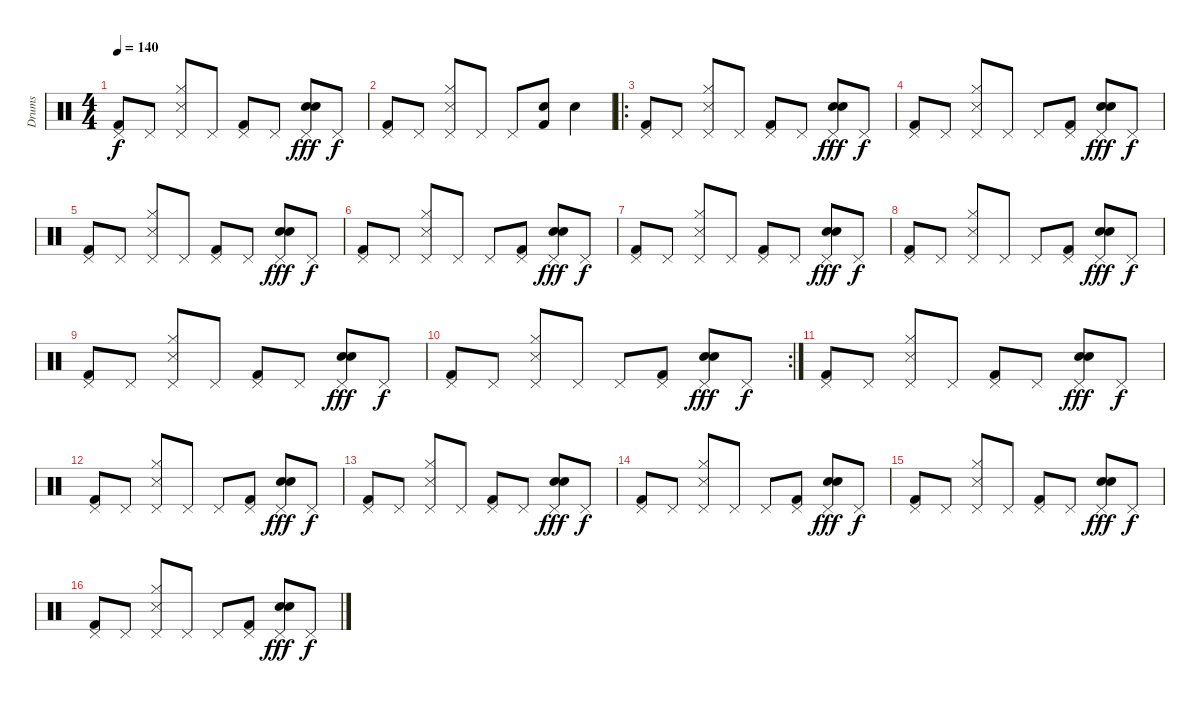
\track ("Drums" "Drums") {instrument percussion}
\staff {score}
\articulation defaults
\ts (4 4)
\tempo 140
\clef neutral
\ks c
("Pedal Hi-Hat (hit)" "Kick (hit) 2").8{dy f} "Pedal Hi-Hat (hit)".8 ("Pedal Hi-Hat (hit)" "Hi-Hat (closed)" "Snare (side stick) 3").8 "Pedal Hi-Hat (hit)".8 ("Pedal Hi-Hat (hit)" "Kick (hit) 2").8 "Pedal Hi-Hat (hit)".8 ("Pedal Hi-Hat (hit)" "Hand Clap (hit)" "Hand Clap (hit)").8{dy fff} "Pedal Hi-Hat (hit)".8{dy f} |
("Pedal Hi-Hat (hit)" "Kick (hit) 2").8 "Pedal Hi-Hat (hit)".8 ("Pedal Hi-Hat (hit)" "Hi-Hat (closed)" "Snare (side stick) 3").8 "Pedal Hi-Hat (hit)".8 "Pedal Hi-Hat (hit)".8 ("Electric Snare (hit)" "Kick (hit) 2").8 "Electric Snare (hit)".4 |
\ro
("Pedal Hi-Hat (hit)" "Kick (hit) 2").8 "Pedal Hi-Hat (hit)".8 ("Pedal Hi-Hat (hit)" "Hi-Hat (closed)" "Snare (side stick) 3").8 "Pedal Hi-Hat (hit)".8 ("Pedal Hi-Hat (hit)" "Kick (hit) 2").8 "Pedal Hi-Hat (hit)".8 ("Pedal Hi-Hat (hit)" "Electric Snare (hit)" "Hand Clap (hit)").8{dy fff} "Pedal Hi-Hat (hit)".8{dy f} |
("Pedal Hi-Hat (hit)" "Kick (hit) 2").8 "Pedal Hi-Hat (hit)".8 ("Pedal Hi-Hat (hit)" "Hi-Hat (closed)" "Snare (side stick) 3").8 "Pedal Hi-Hat (hit)".8 "Pedal Hi-Hat (hit)".8 ("Pedal Hi-Hat (hit)" "Kick (hit) 2").8 ("Pedal Hi-Hat (hit)" "Electric Snare (hit)" "Hand Clap (hit)").8{dy fff} "Pedal Hi-Hat (hit)".8{dy f} |
("Pedal Hi-Hat (hit)" "Kick (hit) 2").8 "Pedal Hi-Hat (hit)".8 ("Pedal Hi-Hat (hit)" "Hi-Hat (closed)" "Snare (side stick) 3").8 "Pedal Hi-Hat (hit)".8 ("Pedal Hi-Hat (hit)" "Kick (hit) 2").8 "Pedal Hi-Hat (hit)".8 ("Pedal Hi-Hat (hit)" "Electric Snare (hit)" "Hand Clap (hit)").8{dy fff} "Pedal Hi-Hat (hit)".8{dy f} |
("Pedal Hi-Hat (hit)" "Kick (hit) 2").8 "Pedal Hi-Hat (hit)".8 ("Pedal Hi-Hat (hit)" "Hi-Hat (closed)" "Snare (side stick) 3").8 "Pedal Hi-Hat (hit)".8 "Pedal Hi-Hat (hit)".8 ("Pedal Hi-Hat (hit)" "Kick (hit) 2").8 ("Pedal Hi-Hat (hit)" "Electric Snare (hit)" "Hand Clap (hit)").8{dy fff} "Pedal Hi-Hat (hit)".8{dy f} |
("Pedal Hi-Hat (hit)" "Kick (hit) 2").8 "Pedal Hi-Hat (hit)".8 ("Pedal Hi-Hat (hit)" "Hi-Hat (closed)" "Snare (side stick) 3").8 "Pedal Hi-Hat (hit)".8 ("Pedal Hi-Hat (hit)" "Kick (hit) 2").8 "Pedal Hi-Hat (hit)".8 ("Pedal Hi-Hat (hit)" "Electric Snare (hit)" "Hand Clap (hit)").8{dy fff} "Pedal Hi-Hat (hit)".8{dy f} |
("Pedal Hi-Hat (hit)" "Kick (hit) 2").8 "Pedal Hi-Hat (hit)".8 ("Pedal Hi-Hat (hit)" "Hi-Hat (closed)" "Snare (side stick) 3").8 "Pedal Hi-Hat (hit)".8 "Pedal Hi-Hat (hit)".8 ("Pedal Hi-Hat (hit)" "Kick (hit) 2").8 ("Pedal Hi-Hat (hit)" "Electric Snare (hit)" "Hand Clap (hit)").8{dy fff} "Pedal Hi-Hat (hit)".8{dy f} |
("Pedal Hi-Hat (hit)" "Kick (hit) 2").8 "Pedal Hi-Hat (hit)".8 ("Pedal Hi-Hat (hit)" "Hi-Hat (closed)" "Snare (side stick) 3").8 "Pedal Hi-Hat (hit)".8 ("Pedal Hi-Hat (hit)" "Kick (hit) 2").8 "Pedal Hi-Hat (hit)".8 ("Pedal Hi-Hat (hit)" "Electric Snare (hit)" "Hand Clap (hit)").8{dy fff} "Pedal Hi-Hat (hit)".8{dy f} |
\rc 2
("Pedal Hi-Hat (hit)" "Kick (hit) 2").8 "Pedal Hi-Hat (hit)".8 ("Pedal Hi-Hat (hit)" "Hi-Hat (closed)" "Snare (side stick) 3").8 "Pedal Hi-Hat (hit)".8 "Pedal Hi-Hat (hit)".8 ("Pedal Hi-Hat (hit)" "Kick (hit) 2").8 ("Pedal Hi-Hat (hit)" "Electric Snare (hit)" "Hand Clap (hit)").8{dy fff} "Pedal Hi-Hat (hit)".8{dy f} |
("Pedal Hi-Hat (hit)" "Kick (hit) 2").8 "Pedal Hi-Hat (hit)".8 ("Pedal Hi-Hat (hit)" "Hi-Hat (closed)" "Snare (side stick) 3").8 "Pedal Hi-Hat (hit)".8 ("Pedal Hi-Hat (hit)" "Kick (hit) 2").8 "Pedal Hi-Hat (hit)".8 ("Pedal Hi-Hat (hit)" "Electric Snare (hit)" "Hand Clap (hit)").8{dy fff} "Pedal Hi-Hat (hit)".8{dy f} |
("Pedal Hi-Hat (hit)" "Kick (hit) 2").8 "Pedal Hi-Hat (hit)".8 ("Pedal Hi-Hat (hit)" "Hi-Hat (closed)" "Snare (side stick) 3").8 "Pedal Hi-Hat (hit)".8 "Pedal Hi-Hat (hit)".8 ("Pedal Hi-Hat (hit)" "Kick (hit) 2").8 ("Pedal Hi-Hat (hit)" "Electric Snare (hit)" "Hand Clap (hit)").8{dy fff} "Pedal Hi-Hat (hit)".8{dy f} |
("Pedal Hi-Hat (hit)" "Kick (hit) 2").8 "Pedal Hi-Hat (hit)".8 ("Pedal Hi-Hat (hit)" "Hi-Hat (closed)" "Snare (side stick) 3").8 "Pedal Hi-Hat (hit)".8 ("Pedal Hi-Hat (hit)" "Kick (hit) 2").8 "Pedal Hi-Hat (hit)".8 ("Pedal Hi-Hat (hit)" "Electric Snare (hit)" "Hand Clap (hit)").8{dy fff} "Pedal Hi-Hat (hit)".8{dy f} |
("Pedal Hi-Hat (hit)" "Kick (hit) 2").8 "Pedal Hi-Hat (hit)".8 ("Pedal Hi-Hat (hit)" "Hi-Hat (closed)" "Snare (side stick) 3").8 "Pedal Hi-Hat (hit)".8 "Pedal Hi-Hat (hit)".8 ("Pedal Hi-Hat (hit)" "Kick (hit) 2").8 ("Pedal Hi-Hat (hit)" "Electric Snare (hit)" "Hand Clap (hit)").8{dy fff} "Pedal Hi-Hat (hit)".8{dy f} |
("Pedal Hi-Hat (hit)" "Kick (hit) 2").8 "Pedal Hi-Hat (hit)".8 ("Pedal Hi-Hat (hit)" "Hi-Hat (closed)" "Snare (side stick) 3").8 "Pedal Hi-Hat (hit)".8 ("Pedal Hi-Hat (hit)" "Kick (hit) 2").8 "Pedal Hi-Hat (hit)".8 ("Pedal Hi-Hat (hit)" "Electric Snare (hit)" "Hand Clap (hit)").8{dy fff} "Pedal Hi-Hat (hit)".8{dy f} |
("Pedal Hi-Hat (hit)" "Kick (hit) 2").8 "Pedal Hi-Hat (hit)".8 ("Pedal Hi-Hat (hit)" "Hi-Hat (closed)" "Snare (side stick) 3").8 "Pedal Hi-Hat (hit)".8 "Pedal Hi-Hat (hit)".8 ("Pedal Hi-Hat (hit)" "Kick (hit) 2").8 ("Pedal Hi-Hat (hit)" "Electric Snare (hit)" "Hand Clap (hit)").8{dy fff} "Pedal Hi-Hat (hit)".8{dy f}
